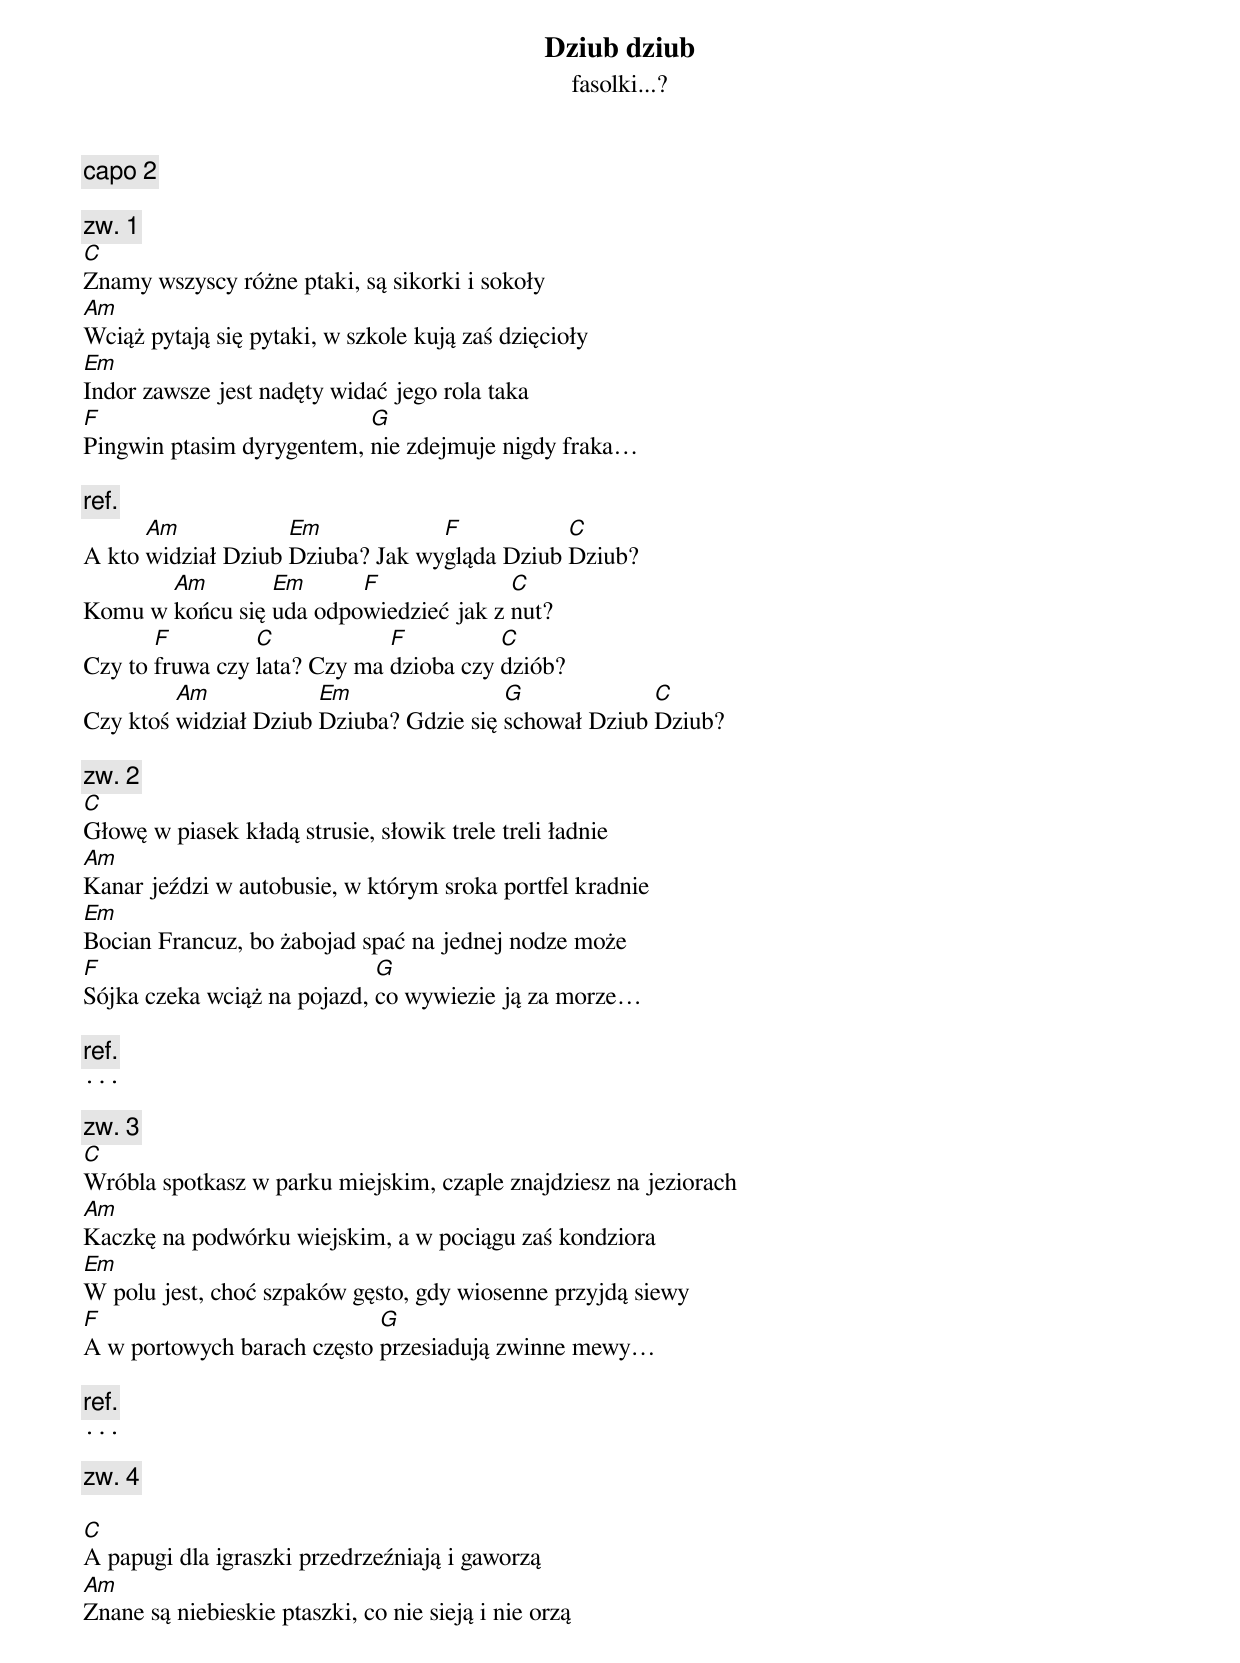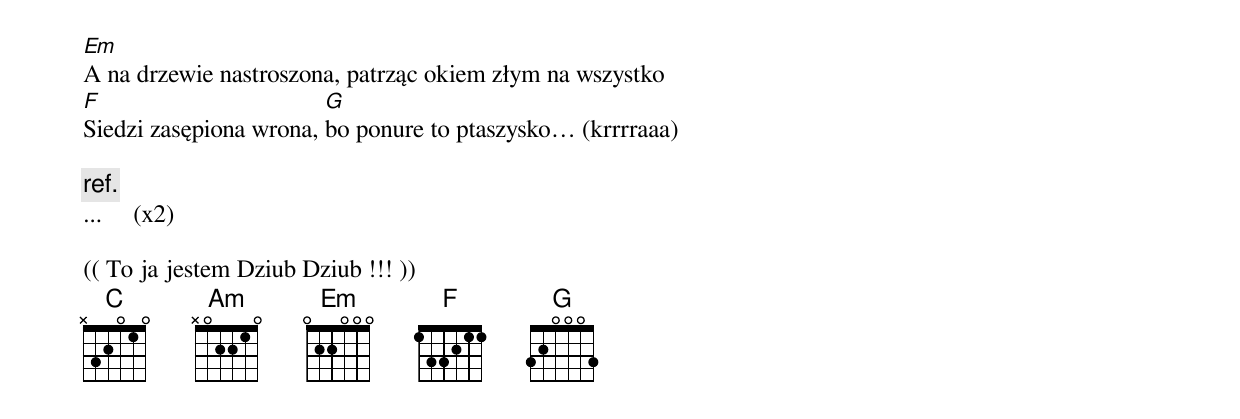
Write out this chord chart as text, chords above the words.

                     Dziub dziub
                     fasolki...?

capo 2

[zw. 1]
C
Znamy wszyscy różne ptaki, są sikorki i sokoły
Am
Wciąż pytają się pytaki, w szkole kują zaś dzięcioły
Em
Indor zawsze jest nadęty widać jego rola taka
F                          G
Pingwin ptasim dyrygentem, nie zdejmuje nigdy fraka…

[ref.]
      Am            Em            F           C
A kto widział Dziub Dziuba? Jak wygląda Dziub Dziub?
       Am        Em      F              C
Komu w końcu się uda odpowiedzieć jak z nut?
       F         C            F          C
Czy to fruwa czy lata? Czy ma dzioba czy dziób?
         Am            Em                G             C
Czy ktoś widział Dziub Dziuba? Gdzie się schował Dziub Dziub?

[zw. 2]
C
Głowę w piasek kładą strusie, słowik trele treli ładnie
Am
Kanar jeździ w autobusie, w którym sroka portfel kradnie
Em
Bocian Francuz, bo żabojad spać na jednej nodze może
F                            G
Sójka czeka wciąż na pojazd, co wywiezie ją za morze…

[ref.]
...

[zw. 3]
C
Wróbla spotkasz w parku miejskim, czaple znajdziesz na jeziorach
Am
Kaczkę na podwórku wiejskim, a w pociągu zaś kondziora
Em
W polu jest, choć szpaków gęsto, gdy wiosenne przyjdą siewy
F                           G
A w portowych barach często przesiadują zwinne mewy…

[ref.]
...

[zw. 4]

C
A papugi dla igraszki przedrzeźniają i gaworzą
Am
Znane są niebieskie ptaszki, co nie sieją i nie orzą
Em
A na drzewie nastroszona, patrząc okiem złym na wszystko
F                       G
Siedzi zasępiona wrona, bo ponure to ptaszysko… (krrrraaa)

[ref.]
...     (x2)

(( To ja jestem Dziub Dziub !!! ))
